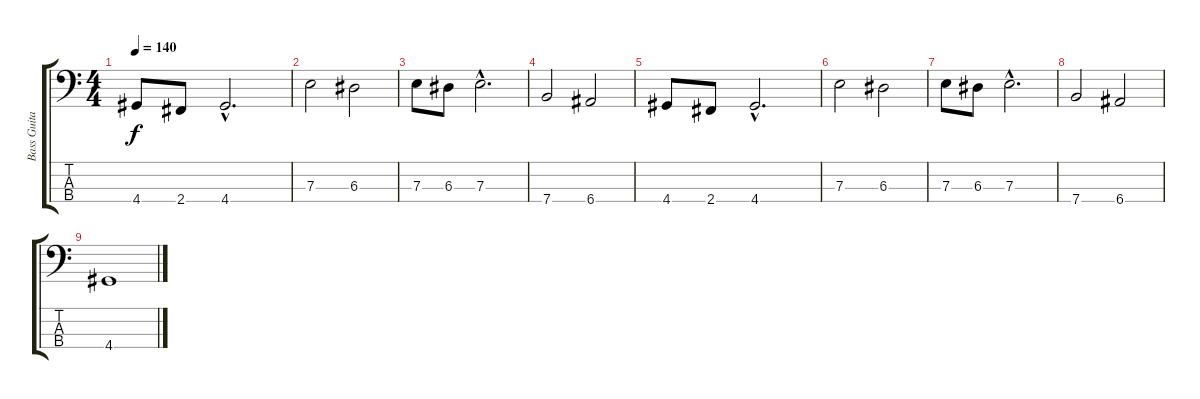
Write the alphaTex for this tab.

\track ("Bass Guitar" "Bass Guita") {instrument electricbasspick}
\staff {score tabs}
\tuning (G2 D2 A1 E1) {hide}
\ts (4 4)
\tempo 140
\clef f4
\ks c
4.4.8{dy f} 2.4.8 4.4{hac}.2{d} |
7.3.2 6.3.2 |
7.3.8 6.3.8 7.3{hac}.2{d} |
7.4.2 6.4.2 |
4.4.8 2.4.8 4.4{hac}.2{d} |
7.3.2 6.3.2 |
7.3.8 6.3.8 7.3{hac}.2{d} |
7.4.2 6.4.2 |
4.4.1
